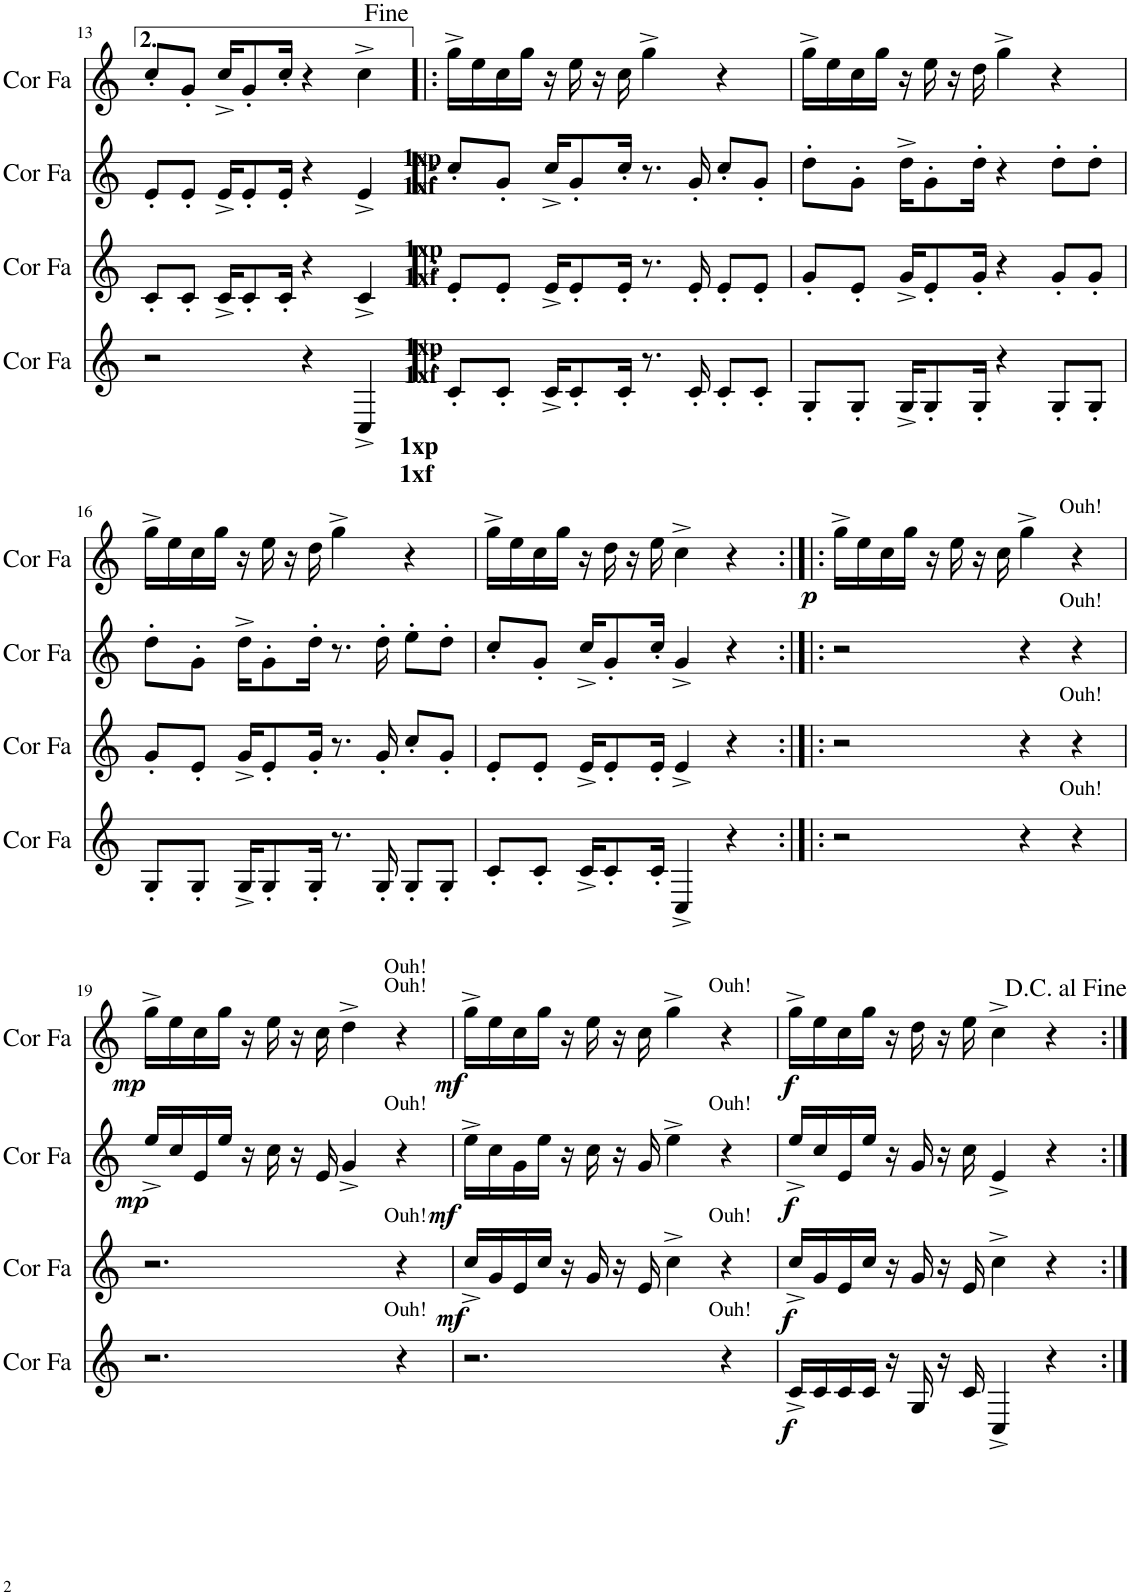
**kern	**dynam	**kern	**dynam	**kern	**dynam	**kern	**dynam
*part4	*part4	*part3	*part3	*part2	*part2	*part1	*part1
*staff4	*staff4	*staff3	*staff3	*staff2	*staff2	*staff1	*staff1
*I"Cor en Fa	*	*I"Cor en Fa	*	*I"Cor en Fa	*	*I"Cor en Fa	*
*I'Cor Fa	*	*I'Cor Fa	*	*I'Cor Fa	*	*I'Cor Fa	*
!!LO:PB:g=z
*clefG2	*	*clefG2	*	*clefG2	*	*clefG2	*
*Trd4c7	*	*Trd4c7	*	*Trd4c7	*	*Trd4c7	*
*k[]	*	*k[]	*	*k[]	*	*k[]	*
*M4/4	*	*M4/4	*	*M4/4	*	*M4/4	*
=13	=13	=13	=13	=13	=13	=13	=13
2r	.	8c'/L	.	8e'/L	.	8cc'/L	.
.	.	8c'/J	.	8e'/J	.	8g'/J	.
.	.	16c^/KL	.	16e^/KL	.	16cc^/KL	.
.	.	8c'/	.	8e'/	.	8g'/	.
.	.	16c'/Jk	.	16e'/Jk	.	16cc'/Jk	.
4r	.	4r	.	4r	.	4r	.
!	!	!	!	!LO:TX:a:B:t=1xp	!	!	!
!	!	!	!	!LO:TX:a:t=1xf	!	!	!
!	!	!LO:TX:a:B:t=1xp	!	!	!	!	!
!	!	!LO:TX:a:t=1xf	!	!	!	!	!
!LO:TX:a:B:t=1xp	!	!	!	!	!	!	!
!LO:TX:a:t=1xf	!	!	!	!	!	!	!
!LO:TX:b:B:t=1xp	!	!	!	!	!	!	!
!LO:TX:b:t=1xf	!	!	!	!	!	!	!
4C^/	.	4c^/	.	4e^/	.	4cc^\	.
=14!|:	=14!|:	=14!|:	=14!|:	=14!|:	=14!|:	=14!|:	=14!|:
8c'/L	.	8e'/L	.	8cc'/L	.	16gg^\LL	.
.	.	.	.	.	.	16ee\	.
8c'/J	.	8e'/J	.	8g'/J	.	16cc\	.
.	.	.	.	.	.	16gg\JJ	.
16c^/KL	.	16e^/KL	.	16cc^/KL	.	16r	.
8c'/	.	8e'/	.	8g'/	.	16ee\	.
.	.	.	.	.	.	16r	.
16c'/Jk	.	16e'/Jk	.	16cc'/Jk	.	16cc\	.
8.r	.	8.r	.	8.r	.	4gg^\	.
16c'/	.	16e'/	.	16g'/	.	.	.
8c'/L	.	8e'/L	.	8cc'/L	.	4r	.
8c'/J	.	8e'/J	.	8g'/J	.	.	.
=15	=15	=15	=15	=15	=15	=15	=15
8G'/L	.	8g'/L	.	8dd'\L	.	16gg^\LL	.
.	.	.	.	.	.	16ee\	.
8G'/J	.	8e'/J	.	8g'\J	.	16cc\	.
.	.	.	.	.	.	16gg\JJ	.
16G^/KL	.	16g^/KL	.	16dd^\KL	.	16r	.
8G'/	.	8e'/	.	8g'\	.	16ee\	.
.	.	.	.	.	.	16r	.
16G'/Jk	.	16g'/Jk	.	16dd'\Jk	.	16dd\	.
4r	.	4r	.	4r	.	4gg^\	.
8G'/L	.	8g'/L	.	8dd'\L	.	4r	.
8G'/J	.	8g'/J	.	8dd'\J	.	.	.
!!LO:LB:g=z
=16	=16	=16	=16	=16	=16	=16	=16
8G'/L	.	8g'/L	.	8dd'\L	.	16gg^\LL	.
.	.	.	.	.	.	16ee\	.
8G'/J	.	8e'/J	.	8g'\J	.	16cc\	.
.	.	.	.	.	.	16gg\JJ	.
16G^/KL	.	16g^/KL	.	16dd^\KL	.	16r	.
8G'/	.	8e'/	.	8g'\	.	16ee\	.
.	.	.	.	.	.	16r	.
16G'/Jk	.	16g'/Jk	.	16dd'\Jk	.	16dd\	.
8.r	.	8.r	.	8.r	.	4gg^\	.
16G'/	.	16g'/	.	16dd'\	.	.	.
8G'/L	.	8cc'/L	.	8ee'\L	.	4r	.
8G'/J	.	8g'/J	.	8dd'\J	.	.	.
=17	=17	=17	=17	=17	=17	=17	=17
8c'/L	.	8e'/L	.	8cc'/L	.	16gg^\LL	.
.	.	.	.	.	.	16ee\	.
8c'/J	.	8e'/J	.	8g'/J	.	16cc\	.
.	.	.	.	.	.	16gg\JJ	.
16c^/KL	.	16e^/KL	.	16cc^/KL	.	16r	.
8c'/	.	8e'/	.	8g'/	.	16dd\	.
.	.	.	.	.	.	16r	.
16c'/Jk	.	16e'/Jk	.	16cc'/Jk	.	16ee\	.
4C^/	.	4e^/	.	4g^/	.	4cc^\	.
!	!	!	!	!	!	!	!LO:DY:b
4r	.	4r	.	4r	.	4r	p
=18:|!|:	=18:|!|:	=18:|!|:	=18:|!|:	=18:|!|:	=18:|!|:	=18:|!|:	=18:|!|:
2r	.	2r	.	2r	.	16gg^\LL	.
.	.	.	.	.	.	16ee\	.
.	.	.	.	.	.	16cc\	.
.	.	.	.	.	.	16gg\JJ	.
.	.	.	.	.	.	16r	.
.	.	.	.	.	.	16ee\	.
.	.	.	.	.	.	16r	.
.	.	.	.	.	.	16cc\	.
4r	.	4r	.	4r	.	4gg^\	.
!	!	!	!	!	!	!LO:TX:a:t=Ouh!	!
!	!	!	!	!LO:TX:a:t=Ouh!	!	!	!
!	!	!LO:TX:a:t=Ouh!	!	!	!	!	!
!LO:TX:a:t=Ouh!	!	!	!	!	!	!	!
4r	.	4r	.	4r	.	4r	.
!!LO:LB:g=z
=19	=19	=19	=19	=19	=19	=19	=19
!	!	!	!	!	!LO:DY:b	!	!LO:DY:b
2.r	.	2.r	.	16ee^/LL	mp	16gg^\LL	mp
.	.	.	.	16cc/	.	16ee\	.
.	.	.	.	16e/	.	16cc\	.
.	.	.	.	16ee/JJ	.	16gg\JJ	.
.	.	.	.	16r	.	16r	.
.	.	.	.	16cc\	.	16ee\	.
.	.	.	.	16r	.	16r	.
.	.	.	.	16e/	.	16cc\	.
.	.	.	.	4g^/	.	4dd^\	.
!	!	!	!	!	!	!LO:TX:a:t=Ouh!	!
!	!	!	!	!	!	!LO:TX:a:t=Ouh!	!
!	!	!	!	!LO:TX:a:t=Ouh!	!	!	!
!	!	!LO:TX:a:t=Ouh!	!	!	!	!	!
!LO:TX:a:t=Ouh!	!	!	!	!	!	!	!
!	!	!	!LO:DY:b	!	!LO:DY:b	!	!LO:DY:b
4r	.	4r	mf	4r	mf	4r	mf
=20	=20	=20	=20	=20	=20	=20	=20
2.r	.	16cc^/LL	.	16ee^\LL	.	16gg^\LL	.
.	.	16g/	.	16cc\	.	16ee\	.
.	.	16e/	.	16g\	.	16cc\	.
.	.	16cc/JJ	.	16ee\JJ	.	16gg\JJ	.
.	.	16r	.	16r	.	16r	.
.	.	16g/	.	16cc\	.	16ee\	.
.	.	16r	.	16r	.	16r	.
.	.	16e/	.	16g/	.	16cc\	.
.	.	4cc^\	.	4ee^\	.	4gg^\	.
!	!	!	!	!	!	!LO:TX:a:t=Ouh!	!
!	!	!	!	!LO:TX:a:t=Ouh!	!	!	!
!	!	!LO:TX:a:t=Ouh!	!	!	!	!	!
!LO:TX:a:t=Ouh!	!	!	!	!	!	!	!
4r	.	4r	.	4r	.	4r	.
=21	=21	=21	=21	=21	=21	=21	=21
!	!LO:DY:b	!	!LO:DY:b	!	!LO:DY:b	!	!LO:DY:b
16c^/LL	f	16cc^/LL	f	16ee^/LL	f	16gg^\LL	f
16c/	.	16g/	.	16cc/	.	16ee\	.
16c/	.	16e/	.	16e/	.	16cc\	.
16c/JJ	.	16cc/JJ	.	16ee/JJ	.	16gg\JJ	.
16r	.	16r	.	16r	.	16r	.
16G/	.	16g/	.	16g/	.	16dd\	.
16r	.	16r	.	16r	.	16r	.
16c/	.	16e/	.	16cc\	.	16ee\	.
4C^/	.	4cc^\	.	4e^/	.	4cc^\	.
4r	.	4r	.	4r	.	4r	.
=:|!	=:|!	=:|!	=:|!	=:|!	=:|!	=:|!	=:|!
*-	*-	*-	*-	*-	*-	*-	*-
